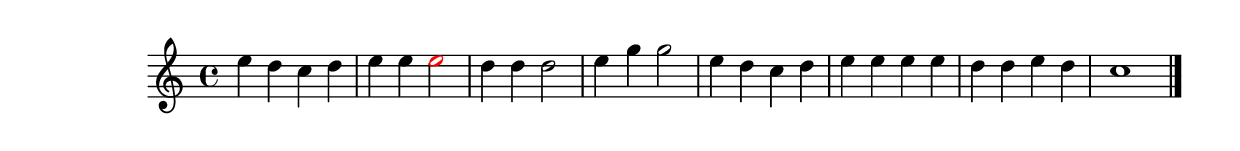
\version "2.18.2"
\language "english"

\header {
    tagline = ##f
}

\layout {}

\paper {}

\score {
    \new Score
    <<
        \new Staff
        {
            {   % measure
                \time 4/4
                \tweak color #black
                e''4
                \tweak color #black
                d''4
                \tweak color #black
                c''4
                \tweak color #black
                d''4
            }   % measure
            {   % measure
                \tweak color #black
                e''4
                \tweak color #black
                e''4
                \tweak color #red
                e''2
            }   % measure
            {   % measure
                d''4
                d''4
                d''2
            }   % measure
            {   % measure
                e''4
                g''4
                g''2
            }   % measure
            {   % measure
                e''4
                d''4
                c''4
                d''4
            }   % measure
            {   % measure
                e''4
                e''4
                e''4
                e''4
            }   % measure
            {   % measure
                d''4
                d''4
                e''4
                d''4
            }   % measure
            {   % measure
                c''1
                \bar "|." %! SCORE1
            }   % measure
        }
    >>
}